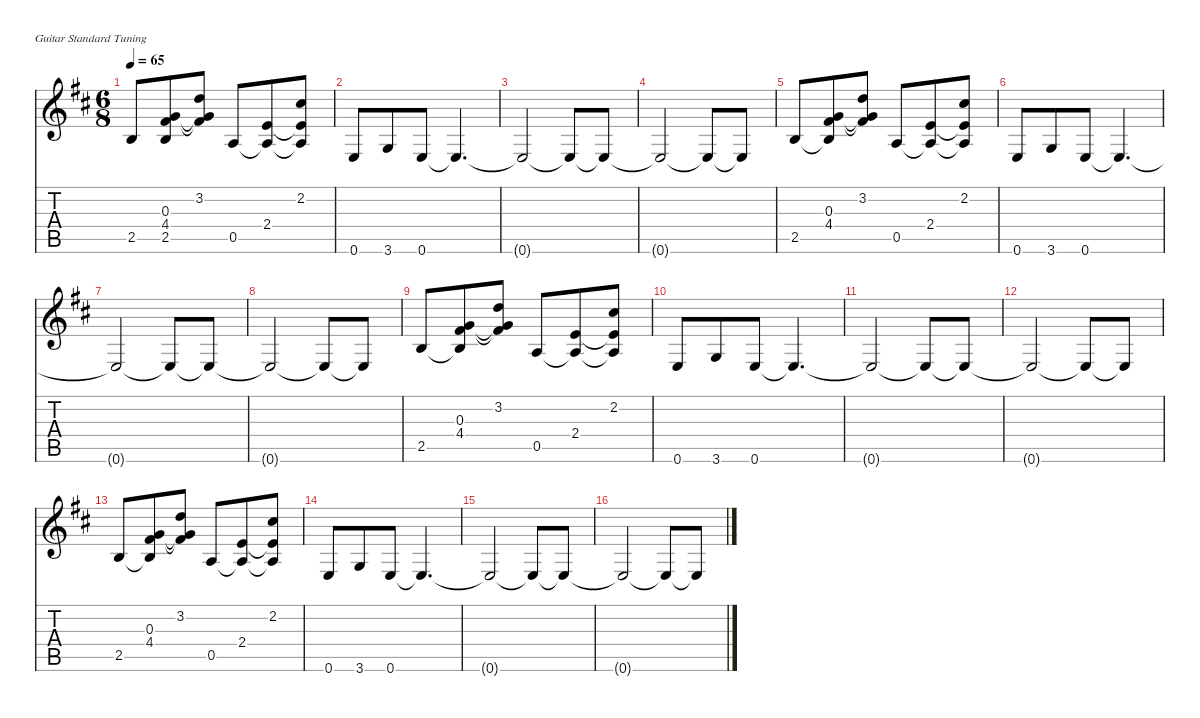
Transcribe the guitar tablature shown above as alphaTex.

\hideDynamics
\bracketExtendMode nobrackets
\singleTrackTrackNamePolicy hidden
\multiTrackTrackNamePolicy hidden
\firstSystemTrackNameMode fullname
\firstSystemTrackNameOrientation horizontal
\otherSystemsTrackNameOrientation horizontal
\track ("Guitar" "od.guit.") {defaultSystemsLayout 8 instrument overdrivenguitar}
\staff {score tabs}
\tuning (E4 B3 G3 D3 A2 E2)
\ts (6 8)
\beaming (8 3 3)
\tempo 65
\clef g2
\ks bminor
2.5{acc forcenatural}.8{dy mf instrument overdrivenguitar beam Up} (2.5{acc forcenatural} 4.4{acc #} 0.3{acc forcenatural}).8{dy ff beam Up} (4.4{t acc #} 0.3{t acc forcenatural} 3.2{acc forcenatural}).8{beam Up} 0.5{acc forcenatural}.8{beam Up} (0.5{t acc forcenatural} 2.4{acc forcenatural}).8{beam Up} (0.5{t acc forcenatural} 2.4{t acc forcenatural} 2.2{acc #}).8{beam Up} |
0.6{acc forcenatural}.8{beam Up} 3.6{acc forcenatural}.8{beam Up} 0.6{acc forcenatural}.8{beam Up} 0.6{t acc forcenatural}.4{d beam Up} |
0.6{t acc forcenatural}.2{beam Up} 0.6{t acc forcenatural}.8{beam Up} 0.6{t acc forcenatural}.8{beam Up} |
0.6{t acc forcenatural}.2{beam Up} 0.6{t acc forcenatural}.8{beam Up} 0.6{t acc forcenatural}.8{beam Up} |
2.5{acc forcenatural}.8{beam Up} (2.5{t acc forcenatural} 4.4{acc #} 0.3{acc forcenatural}).8{beam Up} (0.3{t acc forcenatural} 4.4{t acc #} 3.2{acc forcenatural}).8{beam Up} 0.5{acc forcenatural}.8{beam Up} (0.5{t acc forcenatural} 2.4{acc forcenatural}).8{beam Up} (0.5{t acc forcenatural} 2.4{t acc forcenatural} 2.2{acc #}).8{beam Up} |
0.6{acc forcenatural}.8{beam Up} 3.6{acc forcenatural}.8{beam Up} 0.6{acc forcenatural}.8{beam Up} 0.6{t acc forcenatural}.4{d beam Up} |
0.6{t acc forcenatural}.2{beam Up} 0.6{t acc forcenatural}.8{beam Up} 0.6{t acc forcenatural}.8{beam Up} |
0.6{t acc forcenatural}.2{beam Up} 0.6{t acc forcenatural}.8{beam Up} 0.6{t acc forcenatural}.8{beam Up} |
2.5{acc forcenatural}.8{beam Up} (2.5{t acc forcenatural} 4.4{acc #} 0.3{acc forcenatural}).8{beam Up} (4.4{t acc #} 0.3{t acc forcenatural} 3.2{acc forcenatural}).8{beam Up} 0.5{acc forcenatural}.8{beam Up} (0.5{t acc forcenatural} 2.4{acc forcenatural}).8{beam Up} (0.5{t acc forcenatural} 2.4{t acc forcenatural} 2.2{acc #}).8{beam Up} |
0.6{acc forcenatural}.8{beam Up} 3.6{acc forcenatural}.8{beam Up} 0.6{acc forcenatural}.8{beam Up} 0.6{t acc forcenatural}.4{d beam Up} |
0.6{t acc forcenatural}.2{beam Up} 0.6{t acc forcenatural}.8{beam Up} 0.6{t acc forcenatural}.8{beam Up} |
0.6{t acc forcenatural}.2{beam Up} 0.6{t acc forcenatural}.8{beam Up} 0.6{t acc forcenatural}.8{beam Up} |
2.5{acc forcenatural}.8{beam Up} (2.5{t acc forcenatural} 4.4{acc #} 0.3{acc forcenatural}).8{beam Up} (4.4{t acc #} 0.3{t acc forcenatural} 3.2{acc forcenatural}).8{beam Up} 0.5{acc forcenatural}.8{beam Up} (0.5{t acc forcenatural} 2.4{acc forcenatural}).8{beam Up} (0.5{t acc forcenatural} 2.4{t acc forcenatural} 2.2{acc #}).8{beam Up} |
0.6{acc forcenatural}.8{beam Up} 3.6{acc forcenatural}.8{beam Up} 0.6{acc forcenatural}.8{beam Up} 0.6{t acc forcenatural}.4{d beam Up} |
0.6{t acc forcenatural}.2{beam Up} 0.6{t acc forcenatural}.8{beam Up} 0.6{t acc forcenatural}.8{beam Up} |
0.6{t acc forcenatural}.2{beam Up} 0.6{t acc forcenatural}.8{beam Up} 0.6{t acc forcenatural}.8{beam Up}
